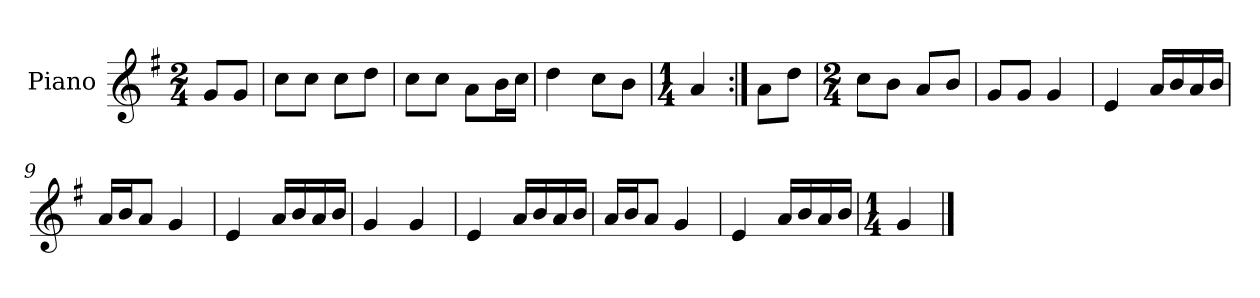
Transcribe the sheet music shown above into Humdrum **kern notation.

**kern
*part1
*staff1
*I"Piano
*I'Pno.
*clefG2
*k[f#]
*M2/4
=
8g/L
8g/J
=1
8cc\L
8cc\J
8cc\L
8dd\J
=2
8cc\L
8cc\J
8a\L
16b\L
16cc\JJ
=3
4dd\
8cc\L
8b\J
=4
*M1/4
4a/
=5:|!
8a\L
8dd\J
=6
*M2/4
8cc\L
8b\J
8a/L
8b/J
=7
8g/L
8g/J
4g/
=8
4e/
16a/LL
16b/
16a/
16b/JJ
!!LO:LB:g=z
=9
16a/LL
16b/J
8a/J
4g/
=10
4e/
16a/LL
16b/
16a/
16b/JJ
=11
4g/
4g/
=12
4e/
16a/LL
16b/
16a/
16b/JJ
=13
16a/LL
16b/J
8a/J
4g/
=14
4e/
16a/LL
16b/
16a/
16b/JJ
=15
*M1/4
4g/
==
*-
